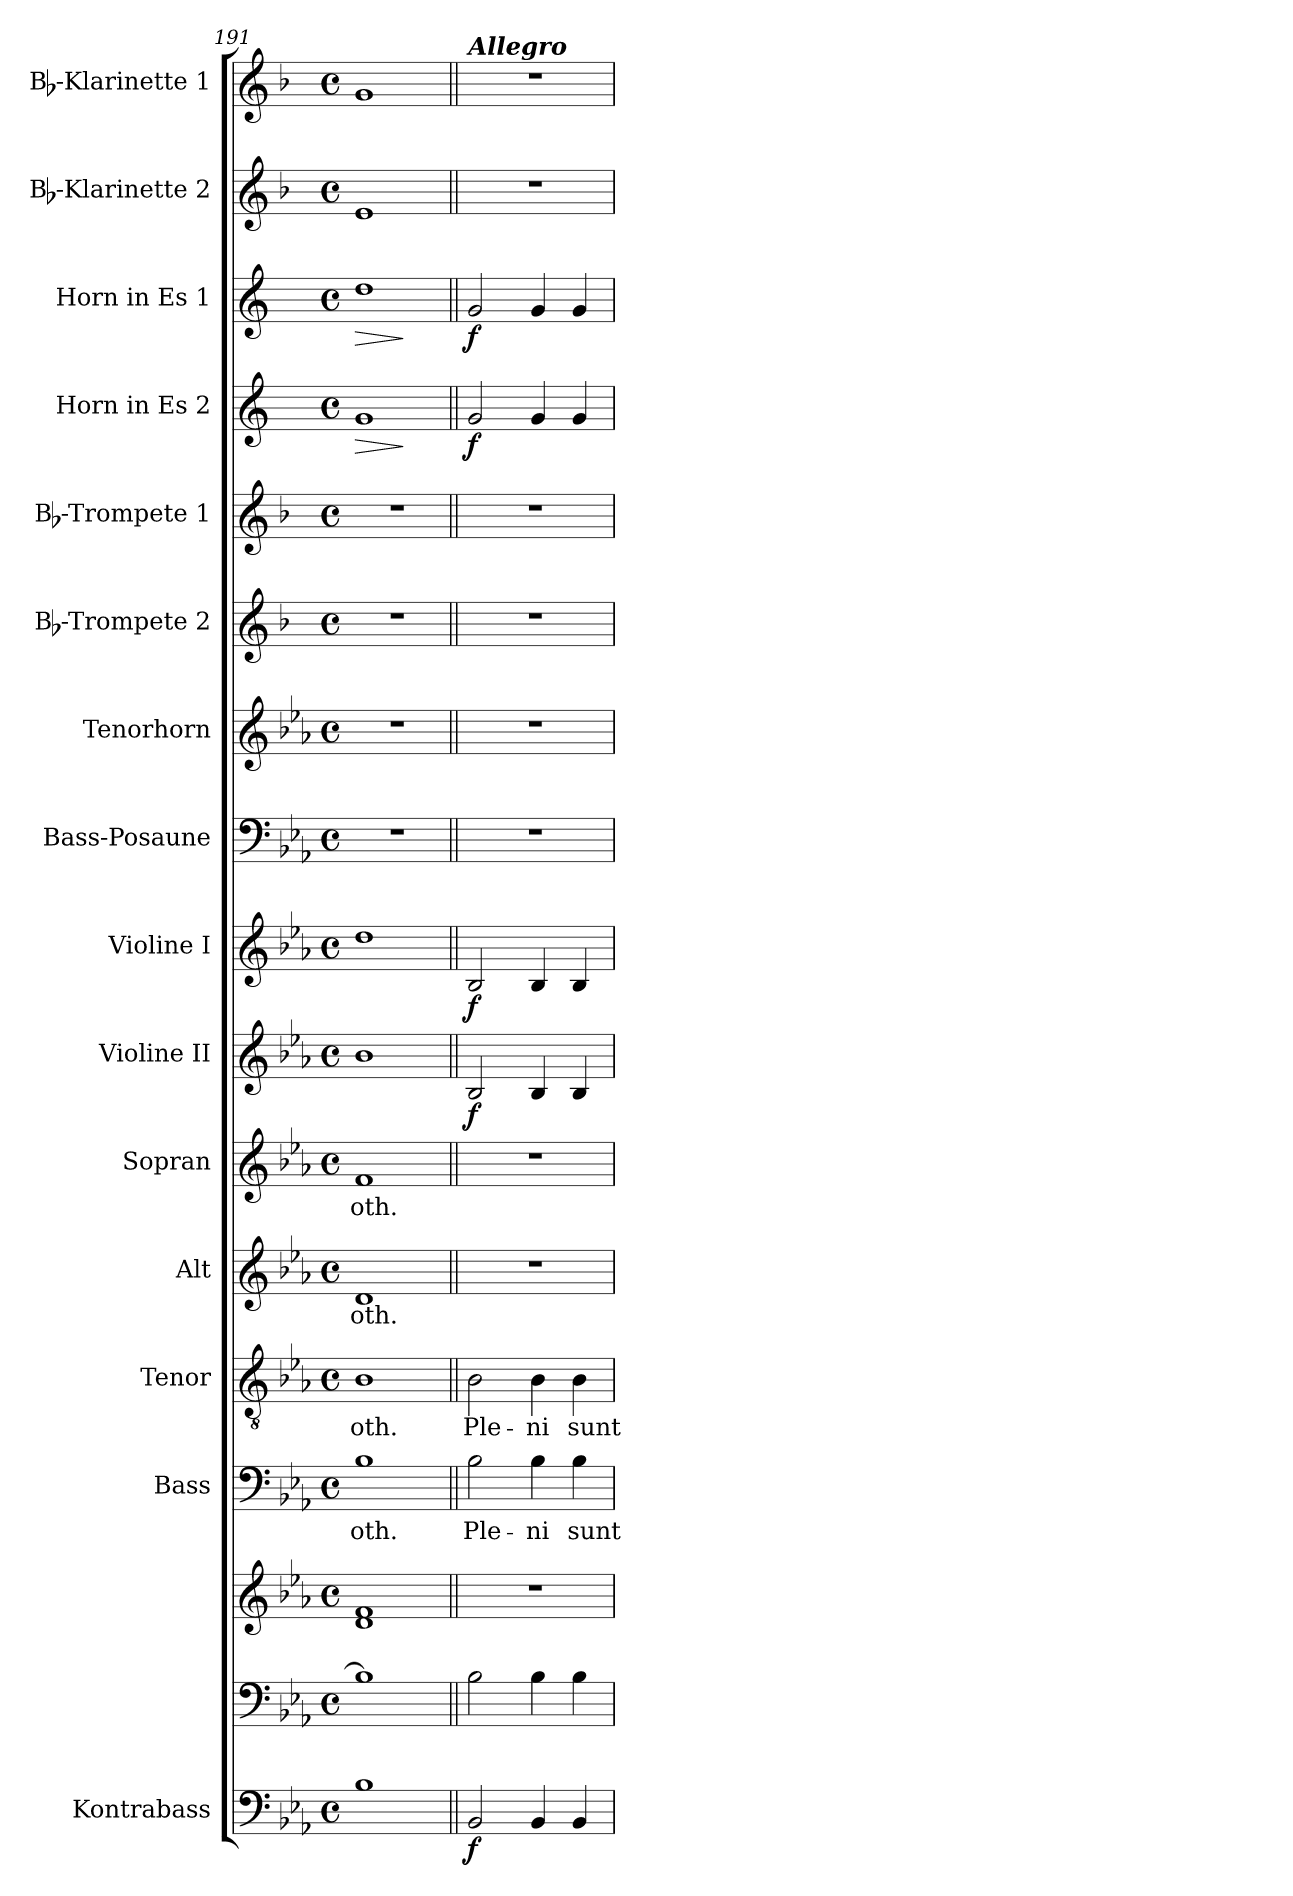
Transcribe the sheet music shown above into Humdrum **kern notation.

**kern	**dynam	**kern	**kern	**kern	**text	**kern	**text	**kern	**text	**kern	**text	**kern	**dynam	**kern	**dynam	**kern	**kern	**kern	**kern	**kern	**dynam	**kern	**dynam	**kern	**kern
*part16	*part16	*part15	*part15	*part14	*part14	*part13	*part13	*part12	*part12	*part11	*part11	*part10	*part10	*part9	*part9	*part8	*part7	*part6	*part5	*part4	*part4	*part3	*part3	*part2	*part1
*staff17	*staff17	*staff16	*staff15	*staff14	*staff14	*staff13	*staff13	*staff12	*staff12	*staff11	*staff11	*staff10	*staff10	*staff9	*staff9	*staff8	*staff7	*staff6	*staff5	*staff4	*staff4	*staff3	*staff3	*staff2	*staff1
*I"Kontrabass	*	*	*	*I"Bass	*	*I"Tenor	*	*I"Alt	*	*I"Sopran	*	*I"Violine II	*	*I"Violine I	*	*I"Bass-Posaune	*I"Tenorhorn	*I"Bb-Trompete 2	*I"Bb-Trompete 1	*I"Horn in Es 2	*	*I"Horn in Es 1	*	*I"Bb-Klarinette 2	*I"Bb-Klarinette 1
*I'Kb.	*	*	*	*I'B.	*	*I'T.	*	*I'A.	*	*I'S.	*	*I'Vl. II	*	*I'Vl. I	*	*I'B. Pos.	*I'T. Hrn.	*I'Bb Trp. 2	*I'Bb Trp. 1	*	*	*	*	*I'Bb Kl. 2	*I'Bb Kl. 1
*clefF4	*	*clefF4	*clefG2	*clefF4	*	*clefGv2	*	*clefG2	*	*clefG2	*	*clefG2	*	*clefG2	*	*clefF4	*clefG2	*clefG2	*clefG2	*clefG2	*	*clefG2	*	*clefG2	*clefG2
*ITrd7c12	*	*	*	*	*	*	*	*	*	*	*	*	*	*	*	*	*ITrd8c14	*ITrd1c2	*ITrd1c2	*ITrd5c9	*	*ITrd5c9	*	*ITrd1c2	*ITrd1c2
*k[b-e-a-]	*	*k[b-e-a-]	*k[b-e-a-]	*k[b-e-a-]	*	*k[b-e-a-]	*	*k[b-e-a-]	*	*k[b-e-a-]	*	*k[b-e-a-]	*	*k[b-e-a-]	*	*k[b-e-a-]	*k[b-e-a-]	*k[b-e-a-]	*k[b-e-a-]	*k[b-e-a-]	*	*k[b-e-a-]	*	*k[b-e-a-]	*k[b-e-a-]
*E-:	*	*E-:	*E-:	*E-:	*	*E-:	*	*E-:	*	*E-:	*	*E-:	*	*E-:	*	*E-:	*E-:	*E-:	*E-:	*E-:	*	*E-:	*	*E-:	*E-:
*M4/4	*	*M4/4	*M4/4	*M4/4	*	*M4/4	*	*M4/4	*	*M4/4	*	*M4/4	*	*M4/4	*	*M4/4	*M4/4	*M4/4	*M4/4	*M4/4	*	*M4/4	*	*M4/4	*M4/4
*met(c)	*	*met(c)	*met(c)	*met(c)	*	*met(c)	*	*met(c)	*	*met(c)	*	*met(c)	*	*met(c)	*	*met(c)	*met(c)	*met(c)	*met(c)	*met(c)	*	*met(c)	*	*met(c)	*met(c)
=191	=191	=191	=191	=191	=191	=191	=191	=191	=191	=191	=191	=191	=191	=191	=191	=191	=191	=191	=191	=191	=191	=191	=191	=191	=191
*	*	*	*^	*	*	*	*	*	*	*	*	*	*	*	*	*	*	*	*	*	*	*	*	*	*
!	!	!	!	!	!	!LO:LY:b	!	!LO:LY:b	!	!LO:LY:b	!	!LO:LY:b	!	!	!	!	!	!	!	!	!	!LO:HP:b	!	!LO:HP:b	!	!
1BB-	.	1B-]	1f	1d	1B-	-oth.	1B-	-oth.	1d	-oth.	1f	-oth.	1b-	.	1dd	.	1r	1r	1r	1r	1B-	>	1f	>	1d	1f
*	*	*	*v	*v	*	*	*	*	*	*	*	*	*	*	*	*	*	*	*	*	*	*	*	*	*	*
.	.	.	.	.	.	.	.	.	.	.	.	.	.	.	.	.	.	.	.	.	]	.	]	.	.
=192||	=192||	=192||	=192||	=192||	=192||	=192||	=192||	=192||	=192||	=192||	=192||	=192||	=192||	=192||	=192||	=192||	=192||	=192||	=192||	=192||	=192||	=192||	=192||	=192||	=192||
!	!	!	!	!	!	!	!	!	!	!	!	!	!	!	!	!	!	!	!	!	!	!	!	!	!LO:TX:a:Bi:t=Allegro
!	!LO:DY:b	!	!	!	!LO:LY:b	!	!LO:LY:b	!	!	!	!	!	!LO:DY:b	!	!LO:DY:b	!	!	!	!	!	!LO:DY:b	!	!LO:DY:b	!	!
2BBB-/	f	2B-\	1r	2B-\	Ple-	2B-\	Ple-	1r	.	1r	.	2B-/	f	2B-/	f	1r	1r	1r	1r	2B-/	f	2B-/	f	1r	1r
!	!	!	!	!	!LO:LY:b	!	!LO:LY:b	!	!	!	!	!	!	!	!	!	!	!	!	!	!	!	!	!	!
4BBB-/	.	4B-\	.	4B-\	-ni	4B-\	-ni	.	.	.	.	4B-/	.	4B-/	.	.	.	.	.	4B-/	.	4B-/	.	.	.
!	!	!	!	!	!LO:LY:b	!	!LO:LY:b	!	!	!	!	!	!	!	!	!	!	!	!	!	!	!	!	!	!
4BBB-/	.	4B-\	.	4B-\	sunt	4B-\	sunt	.	.	.	.	4B-/	.	4B-/	.	.	.	.	.	4B-/	.	4B-/	.	.	.
=	=	=	=	=	=	=	=	=	=	=	=	=	=	=	=	=	=	=	=	=	=	=	=	=	=
*-	*-	*-	*-	*-	*-	*-	*-	*-	*-	*-	*-	*-	*-	*-	*-	*-	*-	*-	*-	*-	*-	*-	*-	*-	*-
